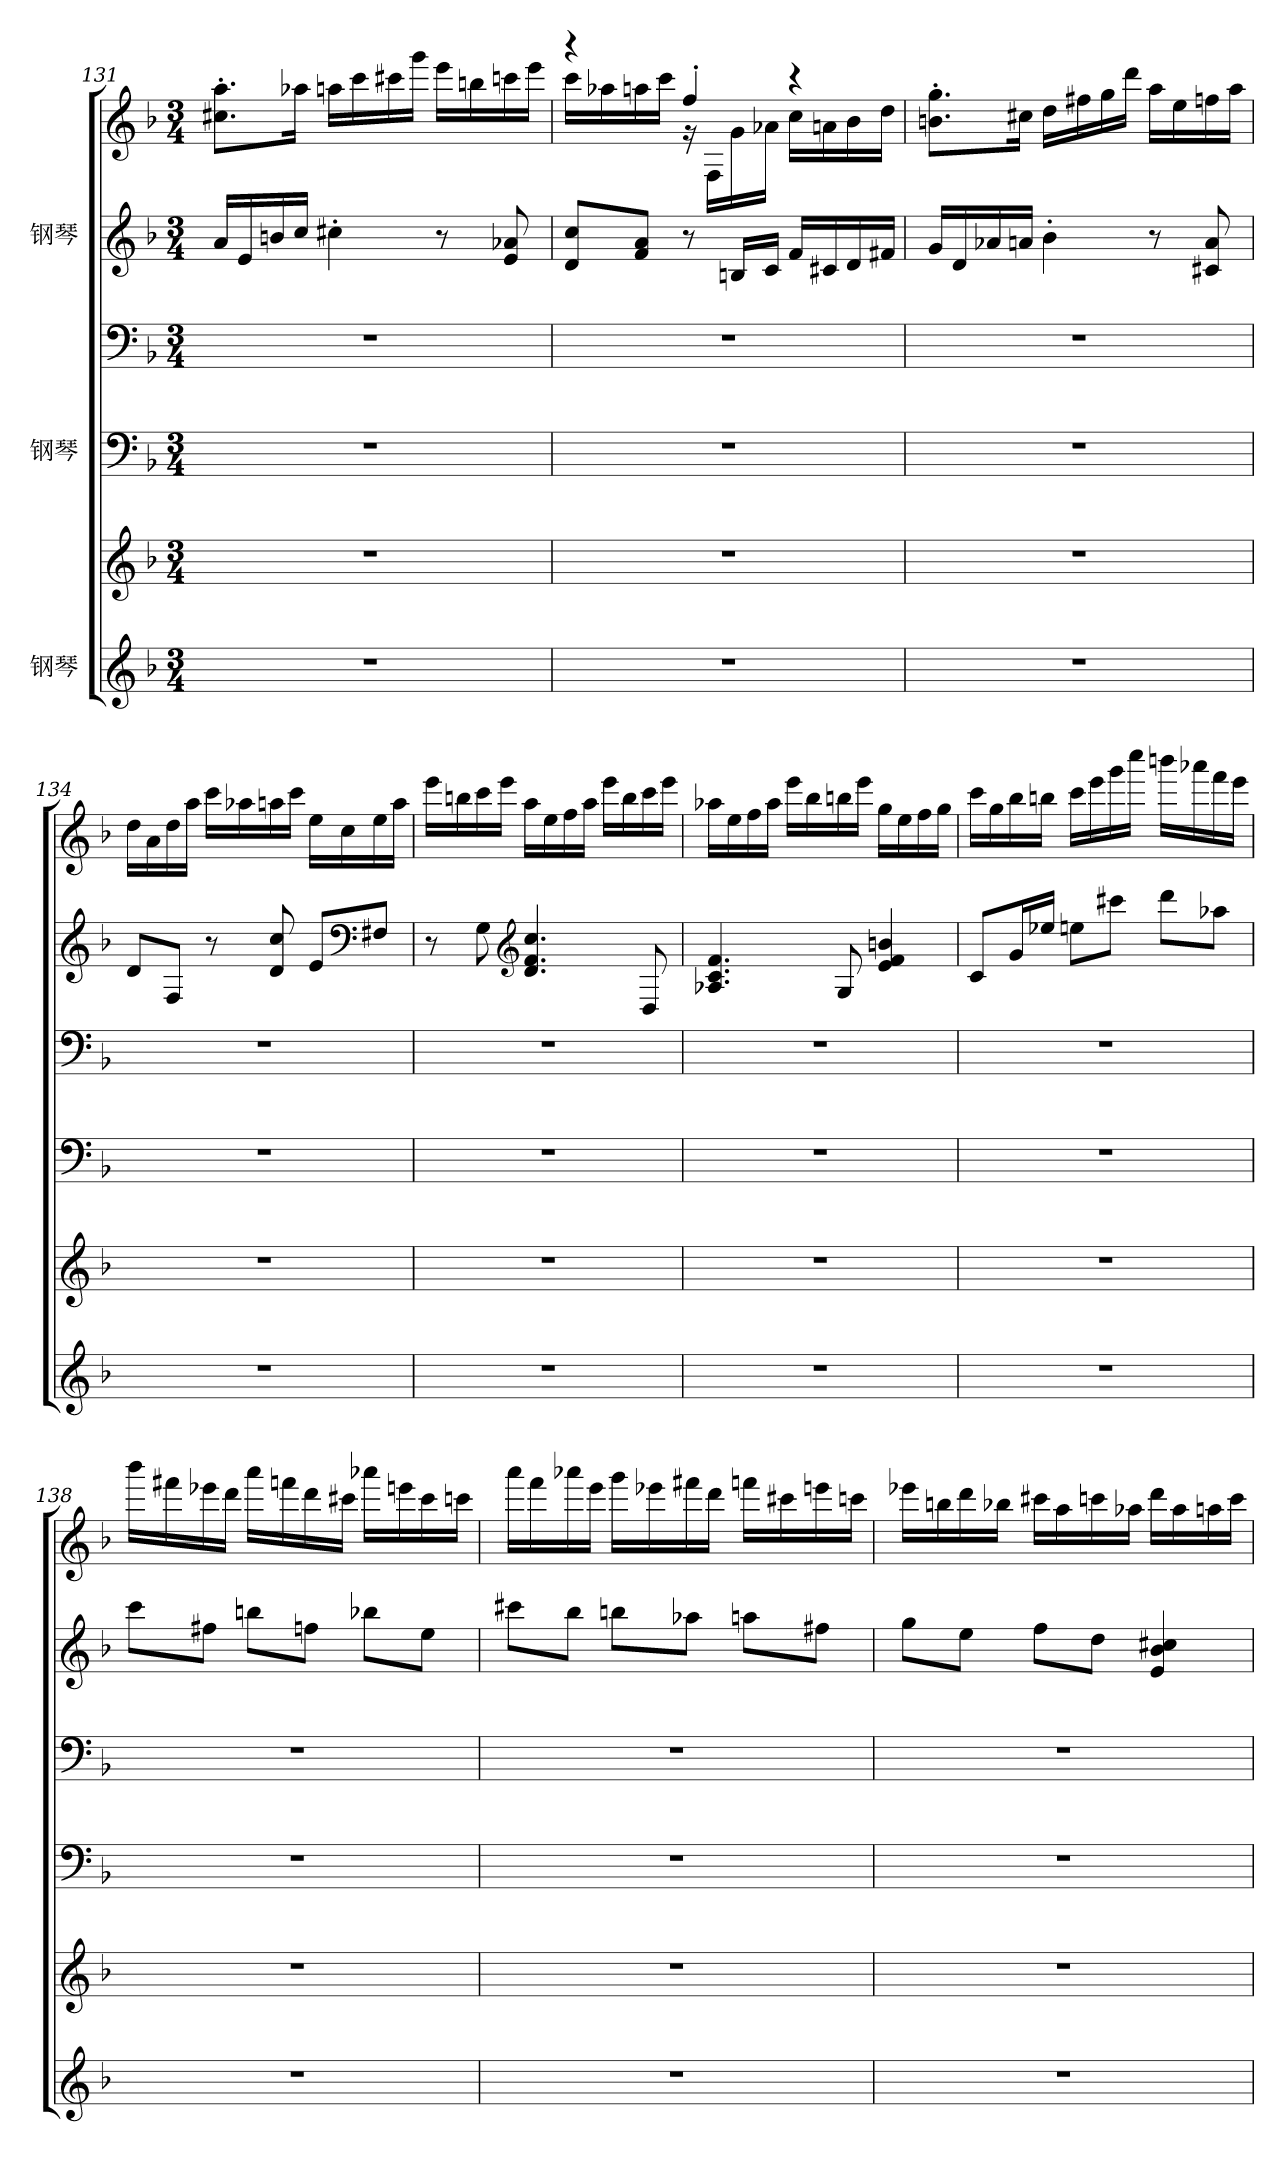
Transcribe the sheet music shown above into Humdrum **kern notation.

**kern	**kern	**kern	**kern	**kern	**kern
*part3	*part3	*part2	*part2	*part1	*part1
*staff6	*staff5	*staff4	*staff3	*staff2	*staff1
*I"钢琴	*	*I"钢琴	*	*I"钢琴	*
!!LO:LB:g=z
*clefG2	*clefG2	*clefF4	*clefF4	*clefG2	*clefG2
*k[b-]	*k[b-]	*k[b-]	*k[b-]	*k[b-]	*k[b-]
*M3/4	*M3/4	*M3/4	*M3/4	*M3/4	*M3/4
=131	=131	=131	=131	=131	=131
2.r	2.r	2.r	2.r	16a/LL	8.cc#X\' 8.aa\'L
.	.	.	.	16e/	.
.	.	.	.	16bn/	.
.	.	.	.	16cc/JJ	16aa-X\Jk
.	.	.	.	4cc#X'\	16aan\LL
.	.	.	.	.	16ccc\
.	.	.	.	.	16ccc#X\
.	.	.	.	.	16ggg\JJ
.	.	.	.	8r	16eee\LL
.	.	.	.	.	16bbn\
.	.	.	.	8e/ 8a-X/	16cccn\
.	.	.	.	.	16eee\JJ
=132	=132	=132	=132	=132	=132
*	*	*	*	*	*^
2.r	2.r	2.r	2.r	8d/ 8cc/L	4r	16ccc\LL
.	.	.	.	.	.	16aa-X\
.	.	.	.	8f/ 8a/J	.	16aan\
.	.	.	.	.	.	16ccc\JJ
.	.	.	.	8r	4ff'/	16r
.	.	.	.	.	.	16F\LL
.	.	.	.	16Bn/LL	.	16g\
.	.	.	.	16c/JJ	.	16a-X\JJ
.	.	.	.	16f/LL	4r	16cc\LL
.	.	.	.	16c#X/	.	16an\
.	.	.	.	16d/	.	16b-\
.	.	.	.	16f#X/JJ	.	16dd\JJ
*	*	*	*	*	*v	*v
!!LO:PB:g=z
=133	=133	=133	=133	=133	=133
2.r	2.r	2.r	2.r	16g/LL	8.bn\' 8.gg\'L
.	.	.	.	16d/	.
.	.	.	.	16a-X/	.
.	.	.	.	16an/JJ	16cc#X\Jk
.	.	.	.	4b-'\	16dd\LL
.	.	.	.	.	16ff#X\
.	.	.	.	.	16gg\
.	.	.	.	.	16ddd\JJ
.	.	.	.	8r	16aa\LL
.	.	.	.	.	16ee\
.	.	.	.	8c#X/ 8a/	16ffn\
.	.	.	.	.	16aa\JJ
=134	=134	=134	=134	=134	=134
2.r	2.r	2.r	2.r	8d/L	16dd\LL
.	.	.	.	.	16a\
.	.	.	.	8F/J	16dd\
.	.	.	.	.	16aa\JJ
.	.	.	.	8r	16ccc\LL
.	.	.	.	.	16aa-X\
.	.	.	.	8d/ 8cc/	16aan\
.	.	.	.	.	16ccc\JJ
.	.	.	.	8e/L	16ee\LL
.	.	.	.	.	16cc\
*	*	*	*	*clefF4	*
.	.	.	.	8F#X/J	16ee\
.	.	.	.	.	16aa\JJ
!!LO:LB:g=z
=135	=135	=135	=135	=135	=135
2.r	2.r	2.r	2.r	8r	16eee\LL
.	.	.	.	.	16bbn\
.	.	.	.	8G\	16ccc\
.	.	.	.	.	16eee\JJ
*	*	*	*	*clefG2	*
.	.	.	.	4.d/ 4.f/ 4.cc/	16aa\LL
.	.	.	.	.	16ee\
.	.	.	.	.	16ff\
.	.	.	.	.	16aa\JJ
.	.	.	.	.	16eee\LL
.	.	.	.	.	16bb\
.	.	.	.	8D/	16ccc\
.	.	.	.	.	16eee\JJ
=136	=136	=136	=136	=136	=136
2.r	2.r	2.r	2.r	4.A-X/ 4.c/ 4.f/	16aa-X\LL
.	.	.	.	.	16ee\
.	.	.	.	.	16ff\
.	.	.	.	.	16aa-\JJ
.	.	.	.	.	16eee\LL
.	.	.	.	.	16bb-\
.	.	.	.	8G/	16bbn\
.	.	.	.	.	16eee\JJ
.	.	.	.	4e/ 4f/ 4bn/	16gg\LL
.	.	.	.	.	16ee\
.	.	.	.	.	16ff\
.	.	.	.	.	16gg\JJ
!!LO:PB:g=z
=137	=137	=137	=137	=137	=137
2.r	2.r	2.r	2.r	8c/L	16ccc\LL
.	.	.	.	.	16gg\
.	.	.	.	16g/L	16bb-\
.	.	.	.	16ee-X/JJ	16bbn\JJ
.	.	.	.	8een\L	16ccc\LL
.	.	.	.	.	16eee\
.	.	.	.	8ccc#X\J	16ggg\
.	.	.	.	.	16cccc\JJ
.	.	.	.	8ddd\L	16bbbn\LL
.	.	.	.	.	16aaa-X\
.	.	.	.	8aa-X\J	16fff\
.	.	.	.	.	16eee\JJ
=138	=138	=138	=138	=138	=138
2.r	2.r	2.r	2.r	8ccc\L	16bbb-\LL
.	.	.	.	.	16fff#X\
.	.	.	.	8ff#X\J	16eee-X\
.	.	.	.	.	16ddd\JJ
.	.	.	.	8bbn\L	16aaa\LL
.	.	.	.	.	16fffn\
.	.	.	.	8ffn\J	16ddd\
.	.	.	.	.	16ccc#X\JJ
.	.	.	.	8bb-X\L	16aaa-X\LL
.	.	.	.	.	16eeen\
.	.	.	.	8ee\J	16ccc#\
.	.	.	.	.	16cccn\JJ
!!LO:LB:g=z
=139	=139	=139	=139	=139	=139
2.r	2.r	2.r	2.r	8ccc#X\L	16aaa\LL
.	.	.	.	.	16fff\
.	.	.	.	8bb-\J	16aaa-X\
.	.	.	.	.	16eee\JJ
.	.	.	.	8bbn\L	16ggg\LL
.	.	.	.	.	16eee-X\
.	.	.	.	8aa-X\J	16fff#X\
.	.	.	.	.	16ddd\JJ
.	.	.	.	8aan\L	16fffn\LL
.	.	.	.	.	16ccc#X\
.	.	.	.	8ff#X\J	16eeen\
.	.	.	.	.	16cccn\JJ
=140	=140	=140	=140	=140	=140
2.r	2.r	2.r	2.r	8gg\L	16eee-X\LL
.	.	.	.	.	16bbn\
.	.	.	.	8ee\J	16ddd\
.	.	.	.	.	16bb-X\JJ
.	.	.	.	8ff\L	16ccc#X\LL
.	.	.	.	.	16aa\
.	.	.	.	8dd\J	16cccn\
.	.	.	.	.	16aa-X\JJ
.	.	.	.	4e/ 4b-/ 4cc#X/	16ddd\LL
.	.	.	.	.	16aa-\
.	.	.	.	.	16aan\
.	.	.	.	.	16ccc\JJ
=	=	=	=	=	=
*-	*-	*-	*-	*-	*-
